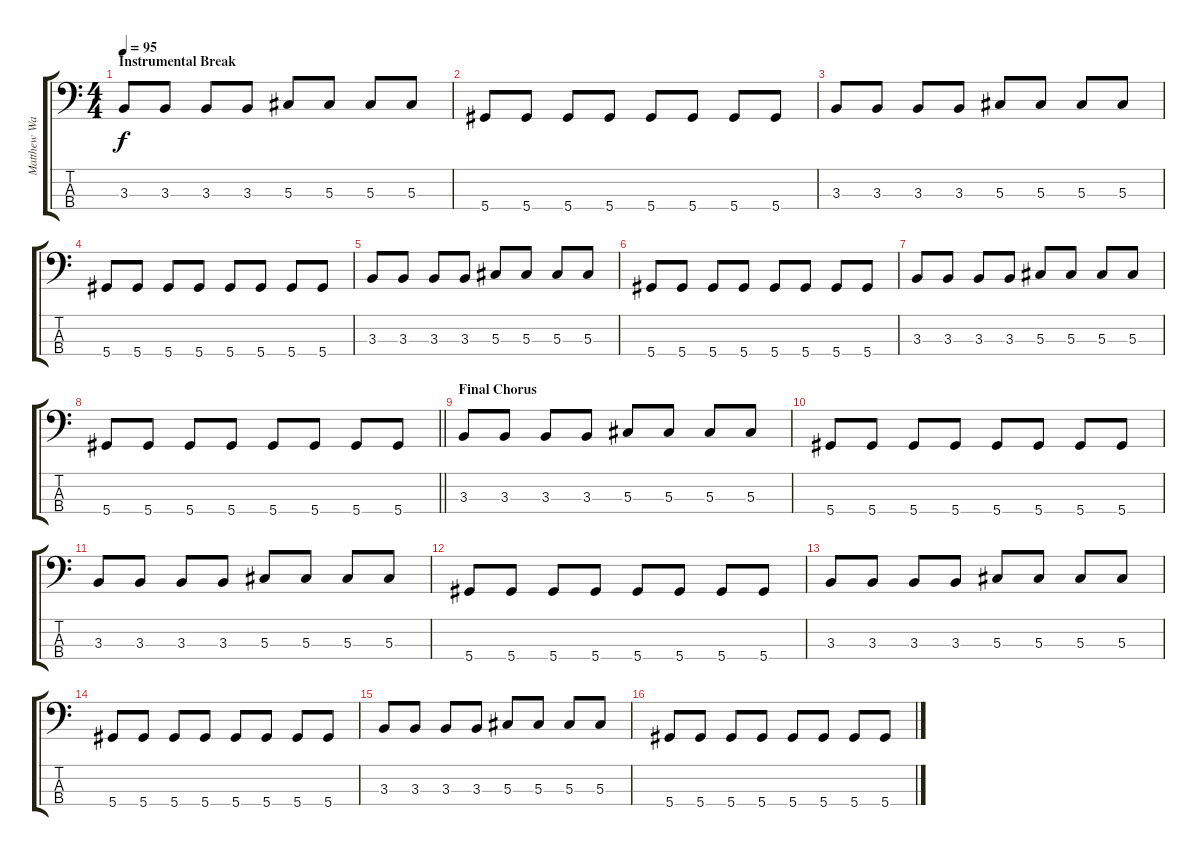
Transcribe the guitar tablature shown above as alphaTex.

\track ("Matthew Wachter/Tim Kelleher (Bass)" "Matthew Wa") {instrument electricbasspick}
\staff {score tabs}
\tuning (Gb2 Db2 Ab1 Eb1) {hide}
\ts (4 4)
\section ("" "Instrumental Break")
\tempo 95
\clef f4
\ks c
3.3.8{dy f} 3.3.8 3.3.8 3.3.8 5.3.8 5.3.8 5.3.8 5.3.8 |
5.4.8 5.4.8 5.4.8 5.4.8 5.4.8 5.4.8 5.4.8 5.4.8 |
3.3.8 3.3.8 3.3.8 3.3.8 5.3.8 5.3.8 5.3.8 5.3.8 |
5.4.8 5.4.8 5.4.8 5.4.8 5.4.8 5.4.8 5.4.8 5.4.8 |
3.3.8 3.3.8 3.3.8 3.3.8 5.3.8 5.3.8 5.3.8 5.3.8 |
5.4.8 5.4.8 5.4.8 5.4.8 5.4.8 5.4.8 5.4.8 5.4.8 |
3.3.8 3.3.8 3.3.8 3.3.8 5.3.8 5.3.8 5.3.8 5.3.8 |
\barLineRight lightlight
5.4.8 5.4.8 5.4.8 5.4.8 5.4.8 5.4.8 5.4.8 5.4.8 |
\section ("" "Final Chorus")
3.3.8 3.3.8 3.3.8 3.3.8 5.3.8 5.3.8 5.3.8 5.3.8 |
5.4.8 5.4.8 5.4.8 5.4.8 5.4.8 5.4.8 5.4.8 5.4.8 |
3.3.8 3.3.8 3.3.8 3.3.8 5.3.8 5.3.8 5.3.8 5.3.8 |
5.4.8 5.4.8 5.4.8 5.4.8 5.4.8 5.4.8 5.4.8 5.4.8 |
3.3.8 3.3.8 3.3.8 3.3.8 5.3.8 5.3.8 5.3.8 5.3.8 |
5.4.8 5.4.8 5.4.8 5.4.8 5.4.8 5.4.8 5.4.8 5.4.8 |
3.3.8 3.3.8 3.3.8 3.3.8 5.3.8 5.3.8 5.3.8 5.3.8 |
5.4.8 5.4.8 5.4.8 5.4.8 5.4.8 5.4.8 5.4.8 5.4.8
